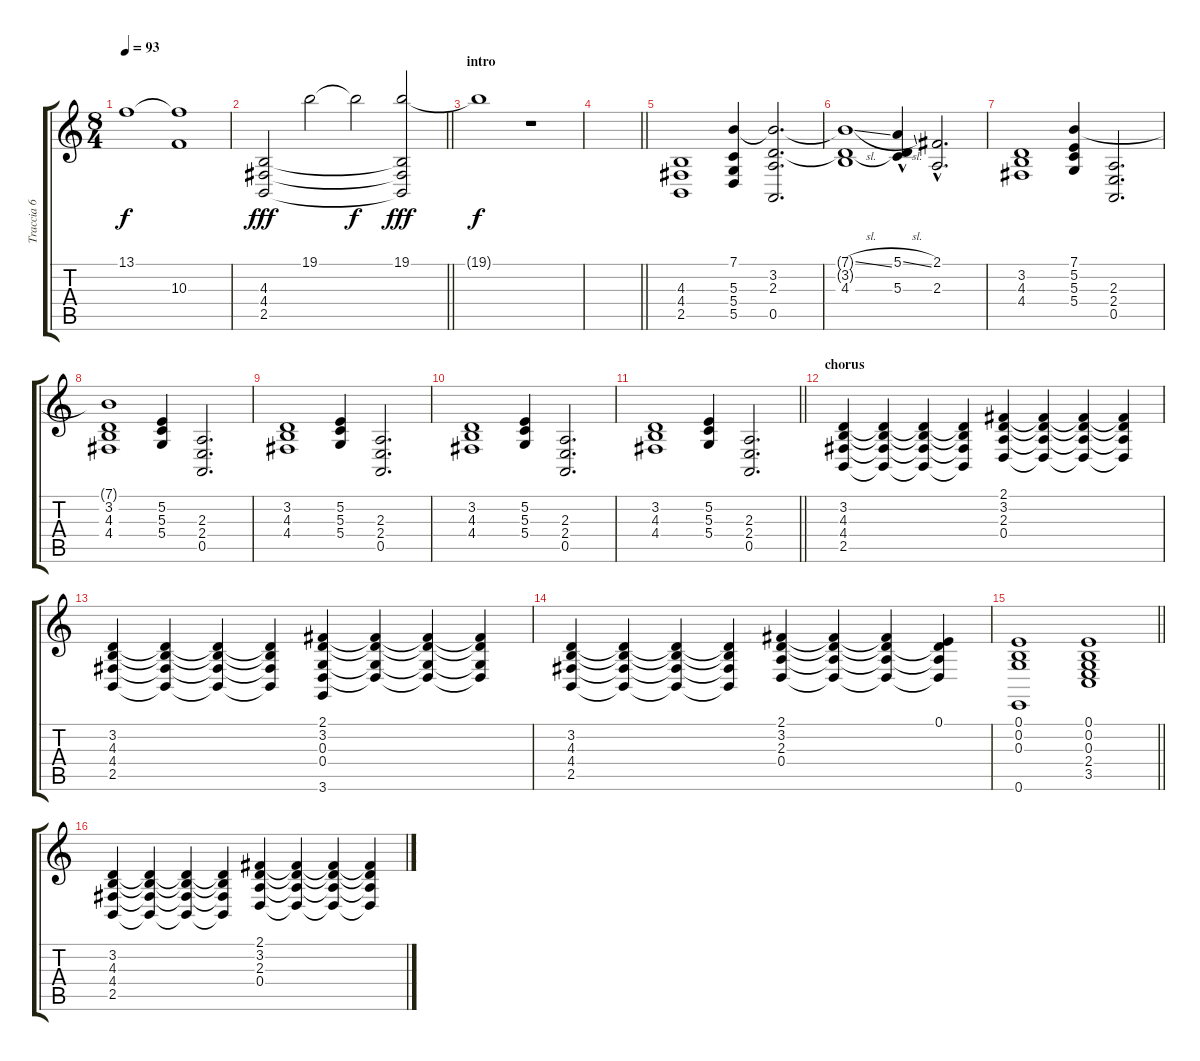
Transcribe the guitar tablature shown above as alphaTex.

\track ("Traccia 6" "Traccia 6") {instrument pad2warm}
\staff {score tabs}
\tuning (E4 B3 G3 D3 A2 E2) {hide}
\ts (8 4)
\tempo 93
\clef g2
\ks c
13.1.1{dy f} (13.1{t} 10.3).1 |
\barLineRight lightlight
(4.3 4.4 2.5).2{dy fff} 19.1.2 19.1{t}.2{dy f} (19.1 4.3{t} 4.4{t} 2.5{t}).2{dy fff} |
\section ("" "intro")
19.1{t}.1{dy f} r.1 |
\barLineRight lightlight
|
(4.3 4.4 2.5).1{instrument pad2warm} (7.1 5.3 5.4 5.5).4 (7.1{t} 3.2 2.3 0.5).2{d} |
(7.1{sl t} 3.2{t} 4.3).1 (5.1{sl hac} 3.2{t} 5.3).4 (2.1{hac} 2.3).2{d} |
(3.2 4.3 4.4).1 (7.1 5.2 5.3 5.4).4 (2.3 2.4 0.5).2{d} |
(7.1{t} 3.2 4.3 4.4).1 (5.2 5.3 5.4).4 (2.3 2.4 0.5).2{d} |
(3.2 4.3 4.4).1 (5.2 5.3 5.4).4 (2.3 2.4 0.5).2{d} |
(3.2 4.3 4.4).1 (5.2 5.3 5.4).4 (2.3 2.4 0.5).2{d} |
\barLineRight lightlight
(3.2 4.3 4.4).1 (5.2 5.3 5.4).4 (2.3 2.4 0.5).2{d} |
\section ("" "chorus")
(3.2 4.3 4.4 2.5).4 (3.2{t} 4.3{t} 4.4{t} 2.5{t}).4 (3.2{t} 4.3{t} 4.4{t} 2.5{t}).4 (3.2{t} 4.3{t} 4.4{t} 2.5{t}).4 (2.1 3.2 2.3 0.4).4 (2.1{t} 3.2{t} 2.3{t} 0.4{t}).4 (2.1{t} 3.2{t} 2.3{t} 0.4{t}).4 (2.1{t} 3.2{t} 2.3{t} 0.4{t}).4 |
(3.2 4.3 4.4 2.5).4 (3.2{t} 4.3{t} 4.4{t} 2.5{t}).4 (3.2{t} 4.3{t} 4.4{t} 2.5{t}).4 (3.2{t} 4.3{t} 4.4{t} 2.5{t}).4 (2.1 3.2 0.3 0.4 3.6).4 (2.1{t} 3.2{t} 0.3{t} 0.4{t}).4 (2.1{t} 3.2{t} 0.3{t} 0.4{t}).4 (2.1{t} 3.2{t} 0.3{t} 0.4{t}).4 |
(3.2 4.3 4.4 2.5).4 (3.2{t} 4.3{t} 4.4{t} 2.5{t}).4 (3.2{t} 4.3{t} 4.4{t} 2.5{t}).4 (3.2{t} 4.3{t} 4.4{t} 2.5{t}).4 (2.1 3.2 2.3 0.4).4 (2.1{t} 3.2{t} 2.3{t} 0.4{t}).4 (2.1{t} 3.2{t} 2.3{t} 0.4{t}).4 (0.1 3.2{t} 2.3{t} 0.4{t}).4 |
\barLineRight lightlight
(0.1 0.2 0.3 0.6).1 (0.1 0.2 0.3 2.4 3.5).1 |
(3.2 4.3 4.4 2.5).4 (3.2{t} 4.3{t} 4.4{t} 2.5{t}).4 (3.2{t} 4.3{t} 4.4{t} 2.5{t}).4 (3.2{t} 4.3{t} 4.4{t} 2.5{t}).4 (2.1 3.2 2.3 0.4).4 (2.1{t} 3.2{t} 2.3{t} 0.4{t}).4 (2.1{t} 3.2{t} 2.3{t} 0.4{t}).4 (2.1{t} 3.2{t} 2.3{t} 0.4{t}).4
